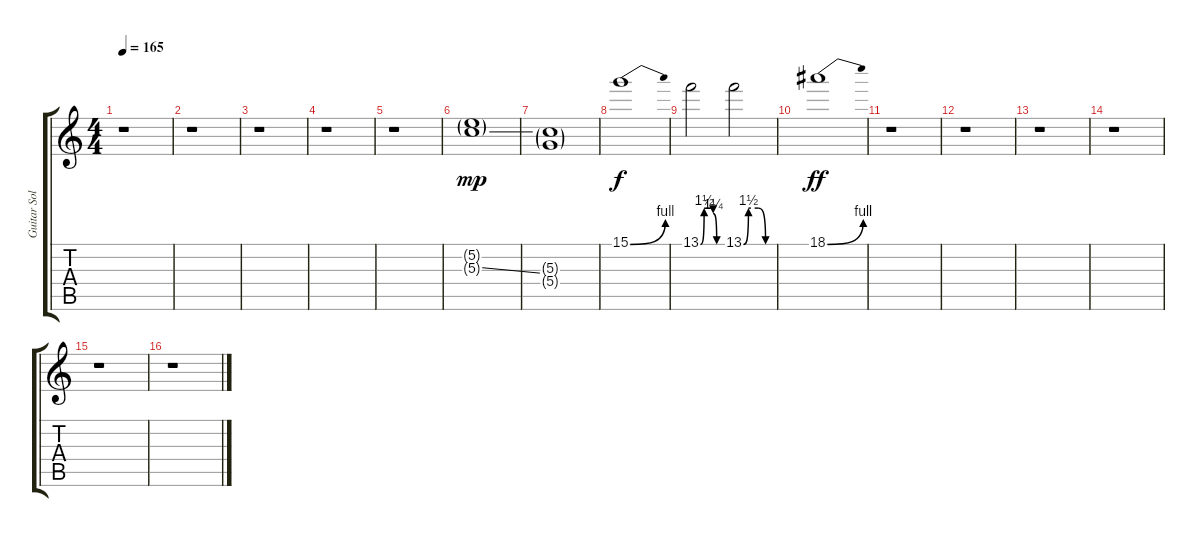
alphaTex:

\track ("Guitar Solo I" "Guitar Sol") {instrument distortionguitar}
\staff {score tabs}
\tuning (E4 B3 G3 D3 A2 E2) {hide}
\ts (4 4)
\tempo 165
\clef g2
\ks c
r.1{dy mp instrument distortionguitar} |
r.1 |
r.1 |
r.1 |
r.1 |
(5.2{g} 5.3{ss g}).1 |
(5.3{g} 5.4{g}).1 |
15.1{be (bend 0 0 60 4)}.1{dy f} |
13.1{be (custom 0 0 10 6 15 6 30 6 35 5 45 0 60 0)}.2 13.1{be (custom 0 0 10 6 15 6 30 6 45 0 60 0)}.2 |
18.1{be (bend 0 0 60 4)}.1{dy ff} |
r.1 |
r.1 |
r.1 |
r.1 |
r.1 |
r.1
